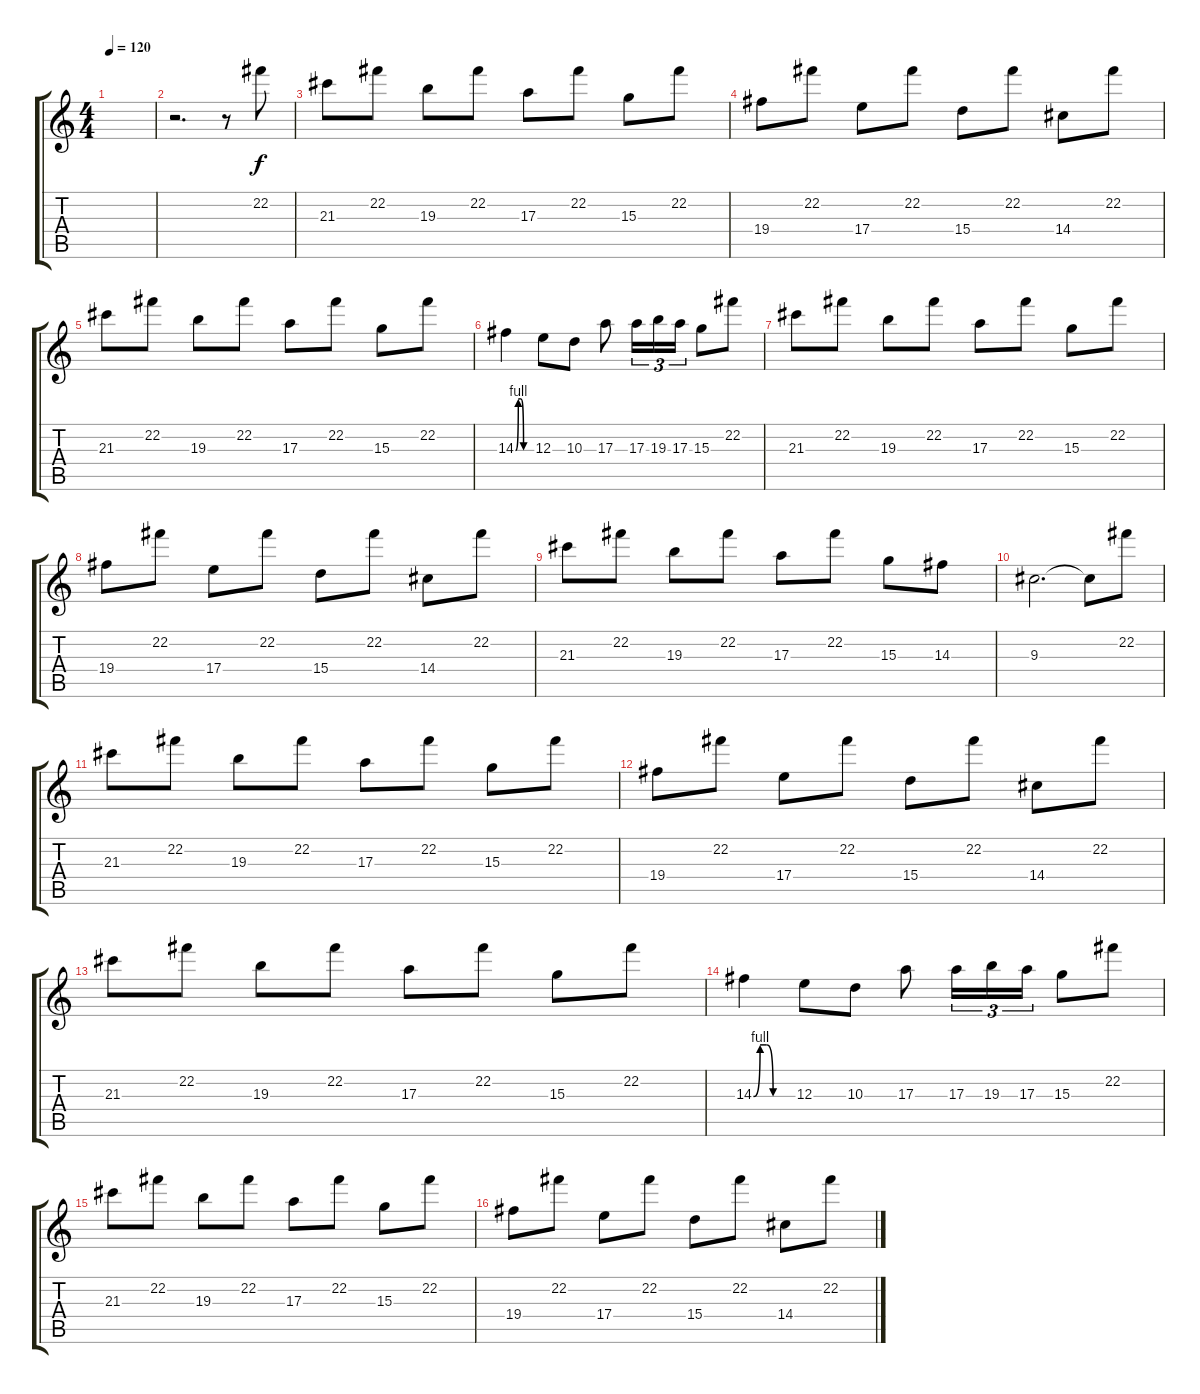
\track ("  " "  ") {instrument overdrivenguitar}
\staff {score tabs}
\tuning (Db4 Ab3 E3 B2 Gb2 B1) {hide}
\ts (4 4)
\tempo 120
\clef g2
\ks c
|
r.2{d} r.8 22.2.8 |
21.3.8 22.2.8 19.3.8 22.2.8 17.3.8 22.2.8 15.3.8 22.2.8 |
19.4.8 22.2.8 17.4.8 22.2.8 15.4.8 22.2.8 14.4.8 22.2.8 |
21.3.8 22.2.8 19.3.8 22.2.8 17.3.8 22.2.8 15.3.8 22.2.8 |
14.3{be (custom 0 0 10 4 20 4 30 0 60 0)}.4 12.3.8 10.3.8 17.3.8 17.3.16{tu (3 2)} 19.3.16{tu (3 2)} 17.3.16{tu (3 2)} 15.3.8 22.2.8 |
21.3.8 22.2.8 19.3.8 22.2.8 17.3.8 22.2.8 15.3.8 22.2.8 |
19.4.8 22.2.8 17.4.8 22.2.8 15.4.8 22.2.8 14.4.8 22.2.8 |
21.3.8 22.2.8 19.3.8 22.2.8 17.3.8 22.2.8 15.3.8 14.3.8 |
9.3.2{d} 9.3{t}.8 22.2.8 |
21.3.8 22.2.8 19.3.8 22.2.8 17.3.8 22.2.8 15.3.8 22.2.8 |
19.4.8 22.2.8 17.4.8 22.2.8 15.4.8 22.2.8 14.4.8 22.2.8 |
21.3.8 22.2.8 19.3.8 22.2.8 17.3.8 22.2.8 15.3.8 22.2.8 |
14.3{be (custom 0 0 10 4 20 4 30 0 60 0)}.4 12.3.8 10.3.8 17.3.8 17.3.16{tu (3 2)} 19.3.16{tu (3 2)} 17.3.16{tu (3 2)} 15.3.8 22.2.8 |
21.3.8 22.2.8 19.3.8 22.2.8 17.3.8 22.2.8 15.3.8 22.2.8 |
19.4.8 22.2.8 17.4.8 22.2.8 15.4.8 22.2.8 14.4.8 22.2.8
